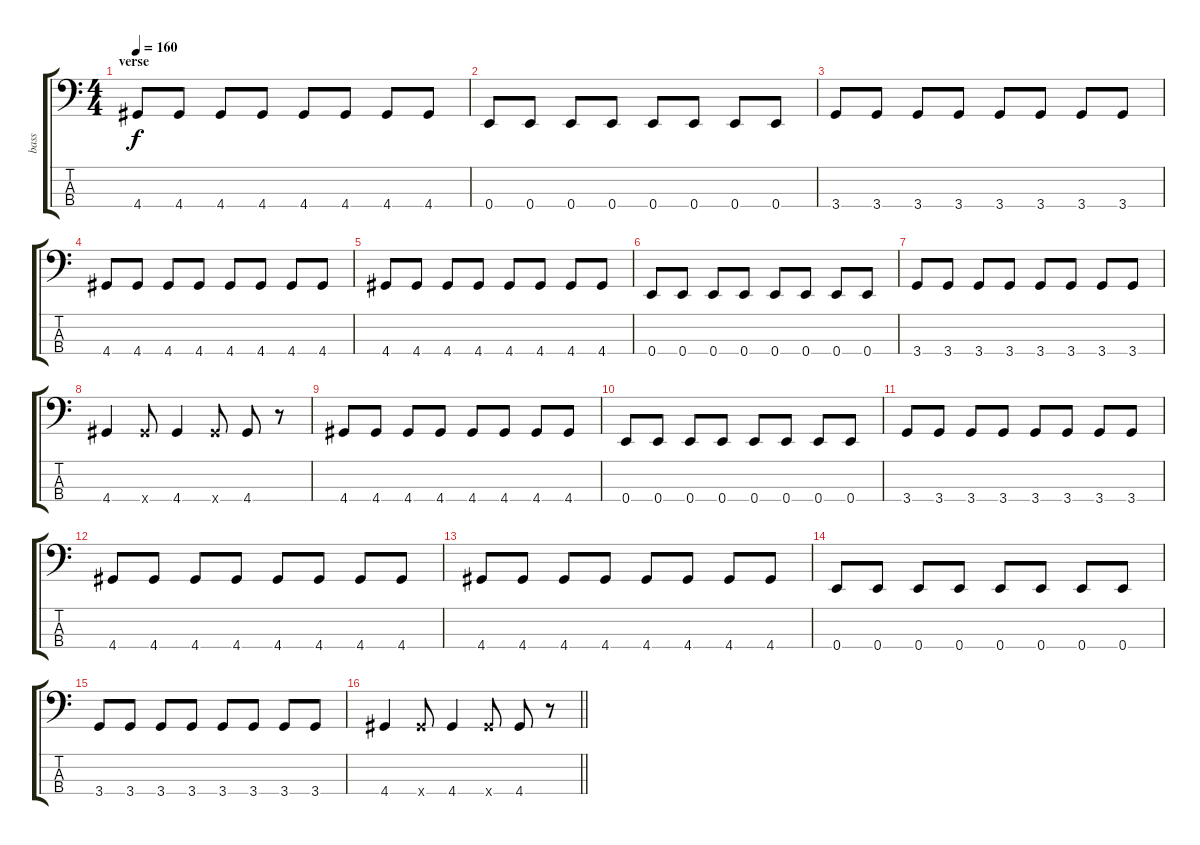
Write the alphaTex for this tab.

\track ("bass" "bass") {instrument electricbassfinger}
\staff {score tabs}
\tuning (G2 D2 A1 E1) {hide}
\ts (4 4)
\section ("" "verse")
\tempo 160
\clef f4
\ks c
4.4.8{dy f} 4.4.8 4.4.8 4.4.8 4.4.8 4.4.8 4.4.8 4.4.8 |
0.4.8 0.4.8 0.4.8 0.4.8 0.4.8 0.4.8 0.4.8 0.4.8 |
3.4.8 3.4.8 3.4.8 3.4.8 3.4.8 3.4.8 3.4.8 3.4.8 |
4.4.8 4.4.8 4.4.8 4.4.8 4.4.8 4.4.8 4.4.8 4.4.8 |
4.4.8 4.4.8 4.4.8 4.4.8 4.4.8 4.4.8 4.4.8 4.4.8 |
0.4.8 0.4.8 0.4.8 0.4.8 0.4.8 0.4.8 0.4.8 0.4.8 |
3.4.8 3.4.8 3.4.8 3.4.8 3.4.8 3.4.8 3.4.8 3.4.8 |
4.4.4 4.4{x}.8 4.4.4 4.4{x}.8 4.4.8 r.8 |
4.4.8 4.4.8 4.4.8 4.4.8 4.4.8 4.4.8 4.4.8 4.4.8 |
0.4.8 0.4.8 0.4.8 0.4.8 0.4.8 0.4.8 0.4.8 0.4.8 |
3.4.8 3.4.8 3.4.8 3.4.8 3.4.8 3.4.8 3.4.8 3.4.8 |
4.4.8 4.4.8 4.4.8 4.4.8 4.4.8 4.4.8 4.4.8 4.4.8 |
4.4.8 4.4.8 4.4.8 4.4.8 4.4.8 4.4.8 4.4.8 4.4.8 |
0.4.8 0.4.8 0.4.8 0.4.8 0.4.8 0.4.8 0.4.8 0.4.8 |
3.4.8 3.4.8 3.4.8 3.4.8 3.4.8 3.4.8 3.4.8 3.4.8 |
\barLineRight lightlight
4.4.4 4.4{x}.8 4.4.4 4.4{x}.8 4.4.8 r.8
